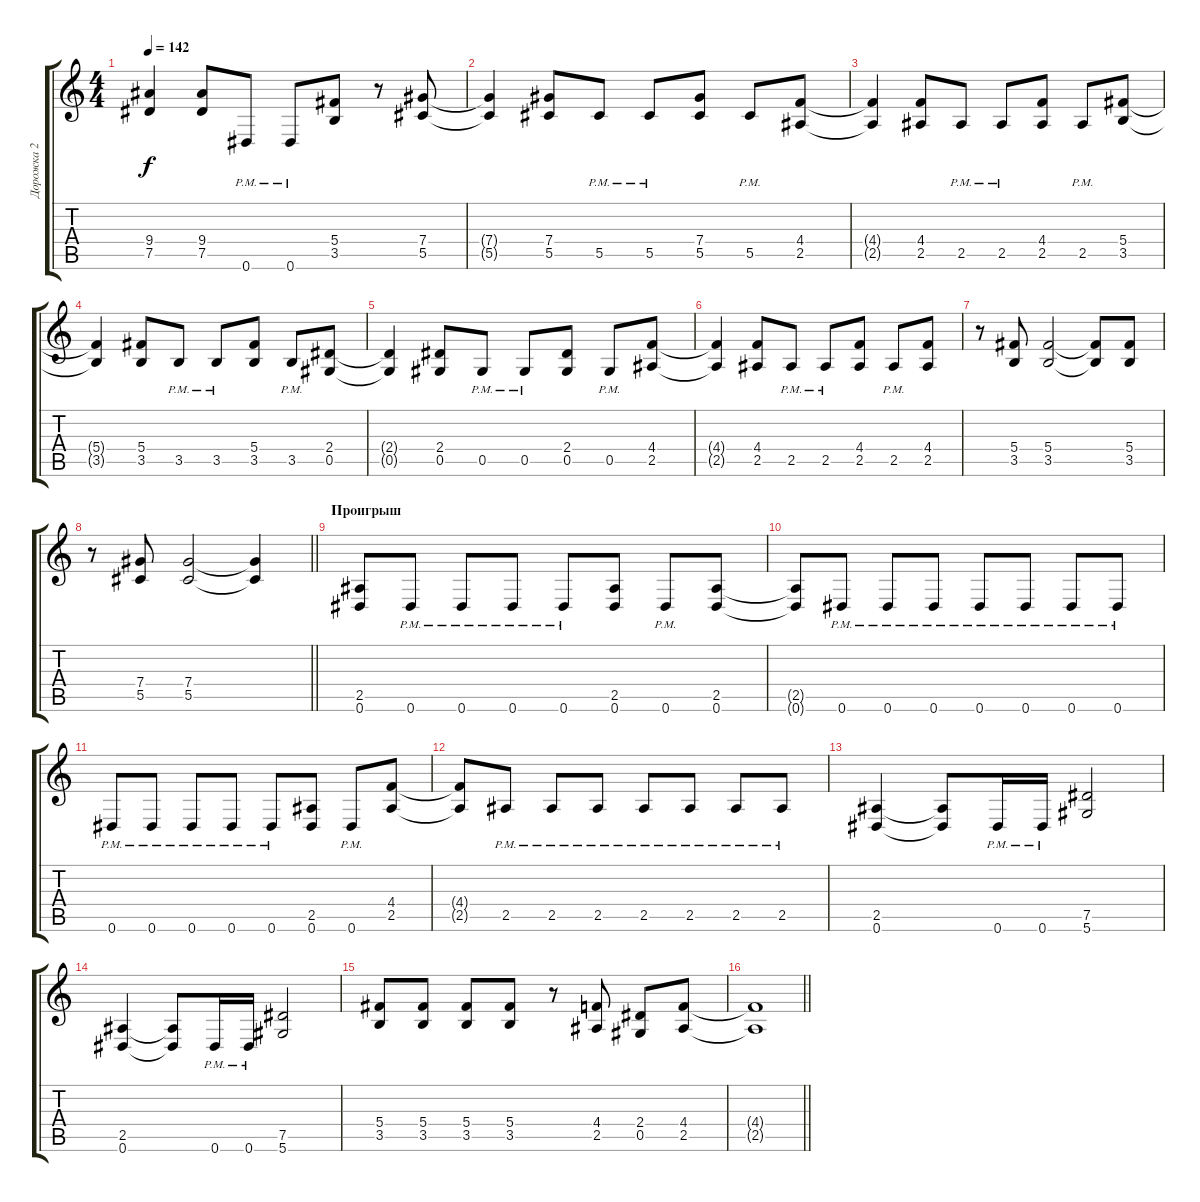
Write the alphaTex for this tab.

\track ("Дорожка 2" "Дорожка 2") {instrument distortionguitar}
\staff {score tabs}
\tuning (Eb4 Bb3 Gb3 Db3 Ab2 Eb2) {hide}
\ts (4 4)
\tempo 142
\clef g2
\ks c
(9.4 7.5).4{dy f} (9.4 7.5).8 0.6{pm}.8 0.6{pm}.8 (5.4 3.5).8 r.8 (7.4 5.5).8 |
(7.4{t} 5.5{t}).4 (7.4 5.5).8 5.5{pm}.8 5.5{pm}.8 (7.4 5.5).8 5.5{pm}.8 (4.4 2.5).8 |
(4.4{t} 2.5{t}).4 (4.4 2.5).8 2.5{pm}.8 2.5{pm}.8 (4.4 2.5).8 2.5{pm}.8 (5.4 3.5).8 |
(5.4{t} 3.5{t}).4 (5.4 3.5).8 3.5{pm}.8 3.5{pm}.8 (5.4 3.5).8 3.5{pm}.8 (2.4 0.5).8 |
(2.4{t} 0.5{t}).4 (2.4 0.5).8 0.5{pm}.8 0.5{pm}.8 (2.4 0.5).8 0.5{pm}.8 (4.4 2.5).8 |
(4.4{t} 2.5{t}).4 (4.4 2.5).8 2.5{pm}.8 2.5{pm}.8 (4.4 2.5).8 2.5{pm}.8 (4.4 2.5).8 |
r.8 (5.4 3.5).8 (5.4 3.5).2 (5.4{t} 3.5{t}).8 (5.4 3.5).8 |
\barLineRight lightlight
r.8 (7.4 5.5).8 (7.4 5.5).2 (7.4{t} 5.5{t}).4 |
\section ("" "Проигрыш")
(2.5 0.6).8 0.6{pm}.8 0.6{pm}.8 0.6{pm}.8 0.6{pm}.8 (2.5 0.6).8 0.6{pm}.8 (2.5 0.6).8 |
(2.5{t} 0.6{t}).8 0.6{pm}.8 0.6{pm}.8 0.6{pm}.8 0.6{pm}.8 0.6{pm}.8 0.6{pm}.8 0.6{pm}.8 |
0.6{pm}.8 0.6{pm}.8 0.6{pm}.8 0.6{pm}.8 0.6{pm}.8 (2.5 0.6).8 0.6{pm}.8 (4.4 2.5).8 |
(4.4{t} 2.5{t}).8 2.5{pm}.8 2.5{pm}.8 2.5{pm}.8 2.5{pm}.8 2.5{pm}.8 2.5{pm}.8 2.5{pm}.8 |
(2.5 0.6).4 (2.5{t} 0.6{t}).8 0.6{pm}.16 0.6{pm}.16 (7.5 5.6).2 |
(2.5 0.6).4 (2.5{t} 0.6{t}).8 0.6{pm}.16 0.6{pm}.16 (7.5 5.6).2 |
(5.4 3.5).8 (5.4 3.5).8 (5.4 3.5).8 (5.4 3.5).8 r.8 (4.4 2.5).8 (2.4 0.5).8 (4.4 2.5).8 |
\barLineRight lightlight
(4.4{t} 2.5{t}).1
